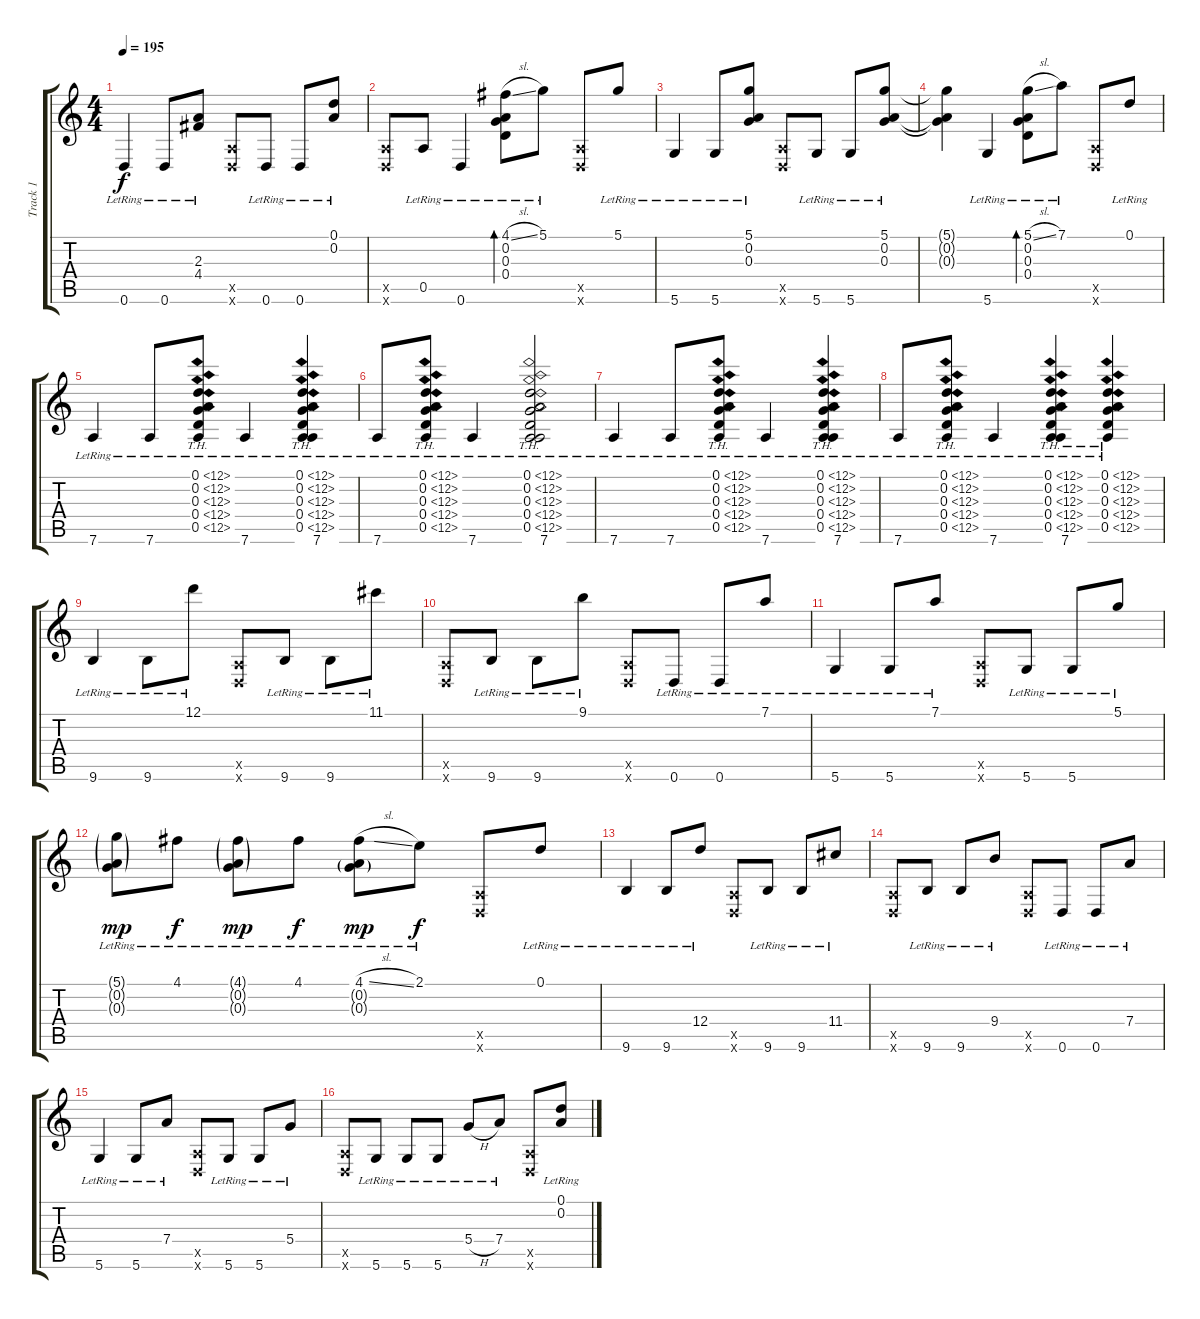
\track ("Track 1" "Track 1") {instrument acousticguitarsteel}
\staff {score tabs}
\tuning (D4 A3 G3 D3 A2 D2) {hide}
\ts (4 4)
\tempo 195
\clef g2
\ks c
0.6{lr}.4{dy f} 0.6{lr}.8 (2.3{lr} 4.4{lr}).8 (0.5{x} 0.6{x}).8 0.6{lr}.8 0.6{lr}.8 (0.1{lr} 0.2{lr}).8 |
(0.5{x} 0.6{x}).8 0.5{lr}.8 0.6{lr}.4 (4.1{sl lr} 0.2{lr} 0.3{lr} 0.4{lr}).8{bd 480} 5.1{lr}.8 (0.5{x} 0.6{x}).8 5.1{lr}.8 |
5.6{lr}.4 5.6{lr}.8 (5.1{lr} 0.2{lr} 0.3{lr}).8 (0.5{x} 0.6{x}).8 5.6{lr}.8 5.6{lr}.8 (5.1{lr} 0.2{lr} 0.3{lr}).8 |
(5.1{t} 0.2{t} 0.3{t}).4 5.6{lr}.4 (5.1{sl lr} 0.2{lr} 0.3{lr} 0.4{lr}).8{bd 480} 7.1{lr}.8 (0.5{x} 0.6{x}).8 0.1{lr}.8 |
7.6{lr}.4 7.6{lr}.8 (0.1{th 12 lr} 0.2{th 12 lr} 0.3{th 12 lr} 0.4{th 12 lr} 0.5{th 12 lr}).8 7.6{lr}.4 (0.1{th 12 lr} 0.2{th 12 lr} 0.3{th 12 lr} 0.4{th 12 lr} 0.5{th 12 lr} 7.6).4 |
7.6{lr}.8 (0.1{th 12 lr} 0.2{th 12 lr} 0.3{th 12 lr} 0.4{th 12 lr} 0.5{th 12 lr}).8 7.6{lr}.4 (0.1{th 12 lr} 0.2{th 12 lr} 0.3{th 12 lr} 0.4{th 12 lr} 0.5{th 12 lr} 7.6).2 |
7.6{lr}.4 7.6{lr}.8 (0.1{th 12 lr} 0.2{th 12 lr} 0.3{th 12 lr} 0.4{th 12 lr} 0.5{th 12 lr}).8 7.6{lr}.4 (0.1{th 12 lr} 0.2{th 12 lr} 0.3{th 12 lr} 0.4{th 12 lr} 0.5{th 12 lr} 7.6).4 |
7.6{lr}.8 (0.1{th 12 lr} 0.2{th 12 lr} 0.3{th 12 lr} 0.4{th 12 lr} 0.5{th 12 lr}).8 7.6{lr}.4 (0.1{th 12 lr} 0.2{th 12 lr} 0.3{th 12 lr} 0.4{th 12 lr} 0.5{th 12 lr} 7.6).4 (0.1{th 12 lr} 0.2{th 12 lr} 0.3{th 12 lr} 0.4{th 12 lr} 0.5{th 12 lr}).4 |
9.6{lr}.4 9.6{lr}.8 12.1{lr}.8 (0.5{x} 0.6{x}).8 9.6{lr}.8 9.6{lr}.8 11.1{lr}.8 |
(0.5{x} 0.6{x}).8 9.6{lr}.8 9.6{lr}.8 9.1{lr}.8 (0.5{x} 0.6{x}).8 0.6{lr}.8 0.6{lr}.8 7.1{lr}.8 |
5.6{lr}.4 5.6{lr}.8 7.1{lr}.8 (0.5{x} 0.6{x}).8 5.6{lr}.8 5.6{lr}.8 5.1{lr}.8 |
(5.1{g lr} 0.2{g lr} 0.3{g lr}).8{dy mp} 4.1{lr}.8{dy f} (4.1{g lr} 0.2{g lr} 0.3{g lr}).8{dy mp} 4.1{lr}.8{dy f} (4.1{sl lr} 0.2{g lr} 0.3{g lr}).8{dy mp} 2.1{lr}.8{dy f} (0.5{x} 0.6{x}).8 0.1{lr}.8 |
9.6{lr}.4 9.6{lr}.8 12.4{lr}.8 (0.5{x} 0.6{x}).8 9.6{lr}.8 9.6{lr}.8 11.4{lr}.8 |
(0.5{x} 0.6{x}).8 9.6{lr}.8 9.6{lr}.8 9.4{lr}.8 (0.5{x} 0.6{x}).8 0.6{lr}.8 0.6{lr}.8 7.4{lr}.8 |
5.6{lr}.4 5.6{lr}.8 7.4{lr}.8 (0.5{x} 0.6{x}).8 5.6{lr}.8 5.6{lr}.8 5.4{lr}.8 |
(0.5{x} 0.6{x}).8 5.6{lr}.8 5.6{lr}.8 5.6{lr}.8 5.4{h lr}.8 7.4{lr}.8 (0.5{x} 0.6{x}).8 (0.1{lr} 0.2{lr}).8
